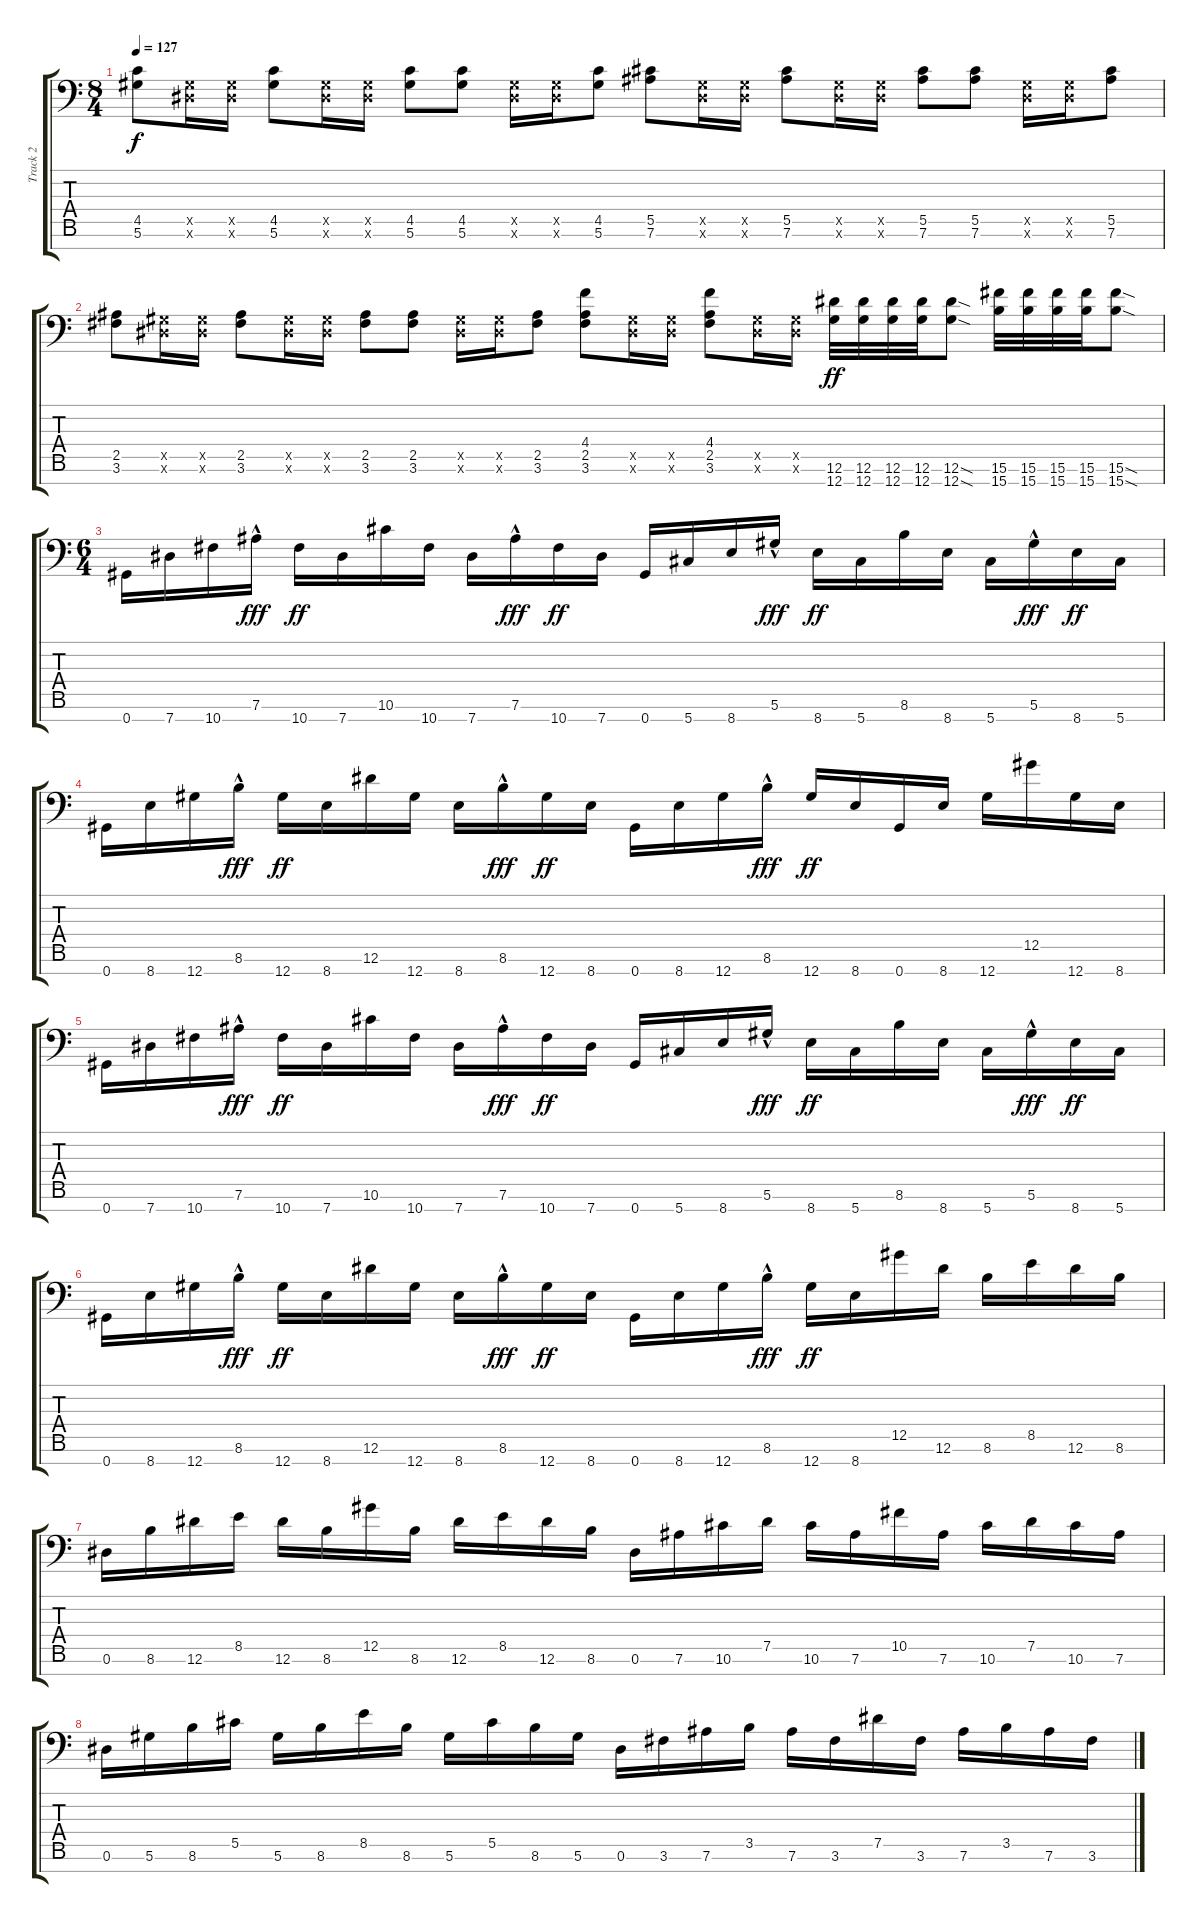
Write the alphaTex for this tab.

\track ("Track 2" "Track 2") {instrument distortionguitar}
\staff {score tabs}
\tuning (Eb4 Bb3 Gb3 Db3 Ab2 Eb2 Ab1) {hide}
\ts (8 4)
\tempo 127
\clef f4
\ks c
(4.5 5.6).8{dy f} (0.5{x} 0.6{x}).16 (0.5{x} 0.6{x}).16 (4.5 5.6).8 (0.5{x} 0.6{x}).16 (0.5{x} 0.6{x}).16 (4.5 5.6).8 (4.5 5.6).8 (0.5{x} 0.6{x}).16 (0.5{x} 0.6{x}).16 (4.5 5.6).8 (5.5 7.6).8 (0.5{x} 0.6{x}).16 (0.5{x} 0.6{x}).16 (5.5 7.6).8 (0.5{x} 0.6{x}).16 (0.5{x} 0.6{x}).16 (5.5 7.6).8 (5.5 7.6).8 (0.5{x} 0.6{x}).16 (0.5{x} 0.6{x}).16 (5.5 7.6).8 |
(2.5 3.6).8 (0.5{x} 0.6{x}).16 (0.5{x} 0.6{x}).16 (2.5 3.6).8 (0.5{x} 0.6{x}).16 (0.5{x} 0.6{x}).16 (2.5 3.6).8 (2.5 3.6).8 (0.5{x} 0.6{x}).16 (0.5{x} 0.6{x}).16 (2.5 3.6).8 (4.4 2.5 3.6).8 (0.5{x} 0.6{x}).16 (0.5{x} 0.6{x}).16 (4.4 2.5 3.6).8 (0.5{x} 0.6{x}).16 (0.5{x} 0.6{x}).16 (12.6 12.7).32{dy ff} (12.6 12.7).32 (12.6 12.7).32 (12.6 12.7).32 (12.6{sod} 12.7{sod}).8 (15.6 15.7).32 (15.6 15.7).32 (15.6 15.7).32 (15.6 15.7).32 (15.6{sod} 15.7{sod}).8 |
\ts (6 4)
0.7.16 7.7.16 10.7.16 7.6{hac}.16{dy fff} 10.7.16{dy ff} 7.7.16 10.6.16 10.7.16 7.7.16 7.6{hac}.16{dy fff} 10.7.16{dy ff} 7.7.16 0.7.16 5.7.16 8.7.16 5.6{hac}.16{dy fff} 8.7.16{dy ff} 5.7.16 8.6.16 8.7.16 5.7.16 5.6{hac}.16{dy fff} 8.7.16{dy ff} 5.7.16 |
0.7.16 8.7.16 12.7.16 8.6{hac}.16{dy fff} 12.7.16{dy ff} 8.7.16 12.6.16 12.7.16 8.7.16 8.6{hac}.16{dy fff} 12.7.16{dy ff} 8.7.16 0.7.16 8.7.16 12.7.16 8.6{hac}.16{dy fff} 12.7.16{dy ff} 8.7.16 0.7.16 8.7.16 12.7.16 12.5.16 12.7.16 8.7.16 |
0.7.16 7.7.16 10.7.16 7.6{hac}.16{dy fff} 10.7.16{dy ff} 7.7.16 10.6.16 10.7.16 7.7.16 7.6{hac}.16{dy fff} 10.7.16{dy ff} 7.7.16 0.7.16 5.7.16 8.7.16 5.6{hac}.16{dy fff} 8.7.16{dy ff} 5.7.16 8.6.16 8.7.16 5.7.16 5.6{hac}.16{dy fff} 8.7.16{dy ff} 5.7.16 |
0.7.16 8.7.16 12.7.16 8.6{hac}.16{dy fff} 12.7.16{dy ff} 8.7.16 12.6.16 12.7.16 8.7.16 8.6{hac}.16{dy fff} 12.7.16{dy ff} 8.7.16 0.7.16 8.7.16 12.7.16 8.6{hac}.16{dy fff} 12.7.16{dy ff} 8.7.16 12.5.16 12.6.16 8.6.16 8.5.16 12.6.16 8.6.16 |
0.6.16 8.6.16 12.6.16 8.5.16 12.6.16 8.6.16 12.5.16 8.6.16 12.6.16 8.5.16 12.6.16 8.6.16 0.6.16 7.6.16 10.6.16 7.5.16 10.6.16 7.6.16 10.5.16 7.6.16 10.6.16 7.5.16 10.6.16 7.6.16 |
0.6.16 5.6.16 8.6.16 5.5.16 5.6.16 8.6.16 8.5.16 8.6.16 5.6.16 5.5.16 8.6.16 5.6.16 0.6.16 3.6.16 7.6.16 3.5.16 7.6.16 3.6.16 7.5.16 3.6.16 7.6.16 3.5.16 7.6.16 3.6.16
